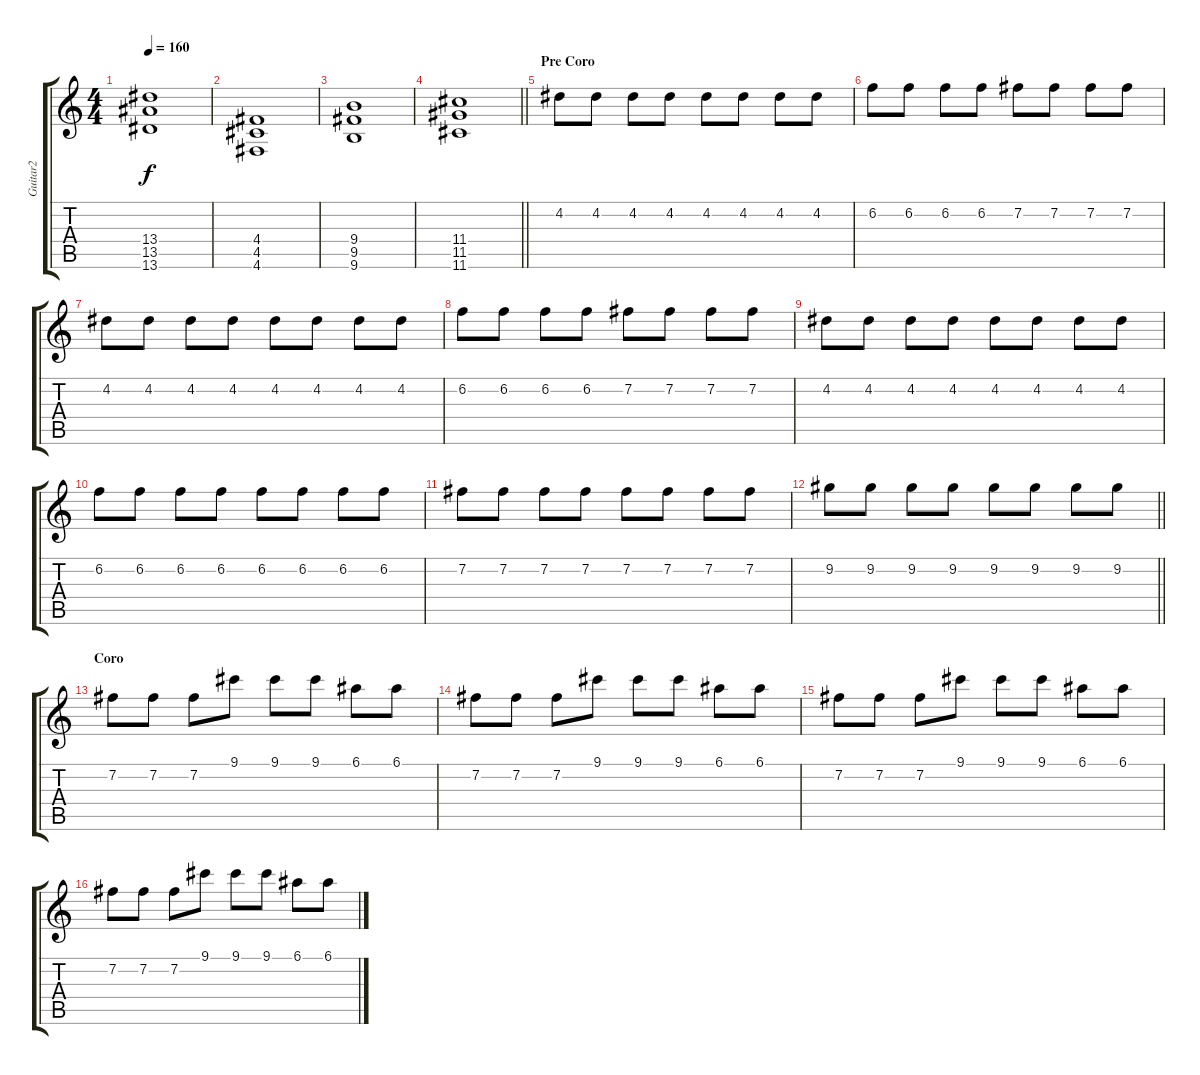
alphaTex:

\track ("Guitar2" "Guitar2") {instrument acousticguitarsteel}
\staff {score tabs}
\tuning (E4 B3 G3 D3 A2 D2) {hide}
\ts (4 4)
\tempo 160
\clef g2
\ks c
(13.4 13.5 13.6).1{dy f} |
(4.4 4.5 4.6).1 |
(9.4 9.5 9.6).1 |
\barLineRight lightlight
(11.4 11.5 11.6).1 |
\section ("" "Pre Coro")
4.2.8 4.2.8 4.2.8 4.2.8 4.2.8 4.2.8 4.2.8 4.2.8 |
6.2.8 6.2.8 6.2.8 6.2.8 7.2.8 7.2.8 7.2.8 7.2.8 |
4.2.8 4.2.8 4.2.8 4.2.8 4.2.8 4.2.8 4.2.8 4.2.8 |
6.2.8 6.2.8 6.2.8 6.2.8 7.2.8 7.2.8 7.2.8 7.2.8 |
4.2.8 4.2.8 4.2.8 4.2.8 4.2.8 4.2.8 4.2.8 4.2.8 |
6.2.8 6.2.8 6.2.8 6.2.8 6.2.8 6.2.8 6.2.8 6.2.8 |
7.2.8 7.2.8 7.2.8 7.2.8 7.2.8 7.2.8 7.2.8 7.2.8 |
\barLineRight lightlight
9.2.8 9.2.8 9.2.8 9.2.8 9.2.8 9.2.8 9.2.8 9.2.8 |
\section ("" "Coro")
7.2.8 7.2.8 7.2.8 9.1.8 9.1.8 9.1.8 6.1.8 6.1.8 |
7.2.8 7.2.8 7.2.8 9.1.8 9.1.8 9.1.8 6.1.8 6.1.8 |
7.2.8 7.2.8 7.2.8 9.1.8 9.1.8 9.1.8 6.1.8 6.1.8 |
7.2.8 7.2.8 7.2.8 9.1.8 9.1.8 9.1.8 6.1.8 6.1.8
